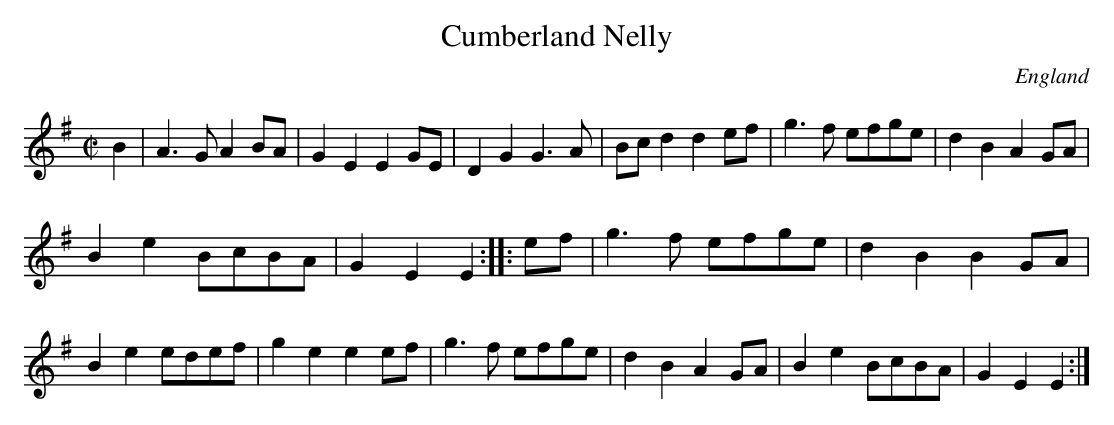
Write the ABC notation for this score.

X:1
T:Cumberland Nelly
M:C|
O:England
K:E minor
B2|\
A3G A2BA | G2E2 E2GE | D2G2 G3A  | Bcd2 d2ef| \
g3f efge | d2B2 A2GA |
                       B2e2 BcBA | G2E2 E2  ::\
ef|\
g3f efge | d2B2 B2GA |
                       B2e2 edef | g2e2 e2ef| \
g3f efge | d2B2 A2GA | B2e2 BcBA | G2E2 E2  :|
